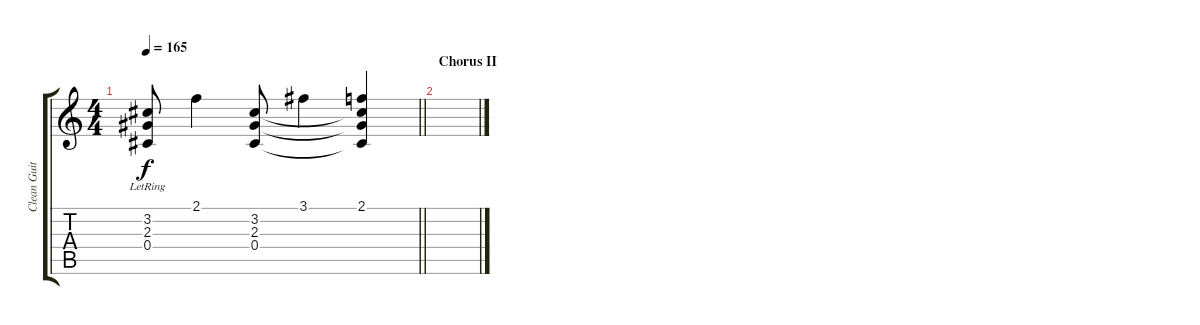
\track ("Clean Guitar" "Clean Guit") {instrument electricguitarjazz}
\staff {score tabs}
\tuning (Eb4 Bb3 Gb3 Db3 Ab2 Eb2) {hide}
\ts (4 4)
\tempo 165
\clef g2
\barLineRight lightlight
\ks c
(3.2{lr} 2.3{lr} 0.4{lr}).8{dy f} 2.1.4 (3.2 2.3 0.4).8 3.1.4 (2.1 3.2{t} 2.3{t} 0.4{t}).4 |
\section ("" "Chorus II")
